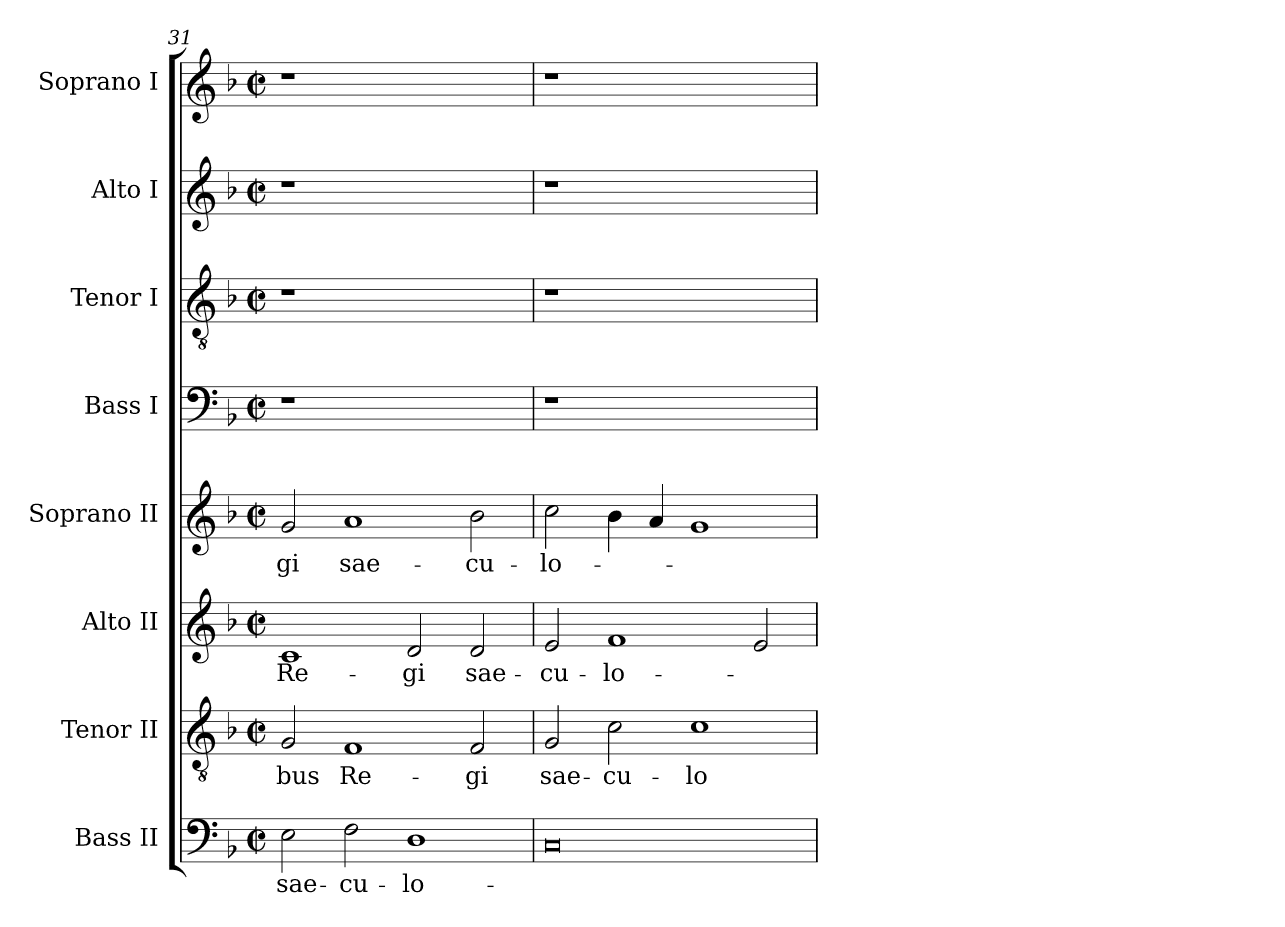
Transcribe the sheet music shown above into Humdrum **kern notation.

**kern	**text	**kern	**text	**kern	**text	**kern	**text	**kern	**kern	**kern	**kern
*part8	*part8	*part7	*part7	*part6	*part6	*part5	*part5	*part4	*part3	*part2	*part1
*staff8	*staff8	*staff7	*staff7	*staff6	*staff6	*staff5	*staff5	*staff4	*staff3	*staff2	*staff1
*I"Bass II	*	*I"Tenor II	*	*I"Alto II	*	*I"Soprano II	*	*I"Bass I	*I"Tenor I	*I"Alto I	*I"Soprano I
*I'B. II	*	*I'T. II	*	*I'A. II	*	*	*	*I'B. I	*I'T. I	*I'A. I	*
*clefF4	*	*clefGv2	*	*clefG2	*	*clefG2	*	*clefF4	*clefGv2	*clefG2	*clefG2
*	*	*ITrd7c12	*	*	*	*	*	*	*ITrd7c12	*	*
*k[b-]	*	*k[b-]	*	*k[b-]	*	*k[b-]	*	*k[b-]	*k[b-]	*k[b-]	*k[b-]
*F:	*	*F:	*	*F:	*	*F:	*	*F:	*F:	*F:	*F:
*M2/2	*	*M2/2	*	*M2/2	*	*M2/2	*	*M2/2	*M2/2	*M2/2	*M2/2
*met(c|)	*	*met(c|)	*	*met(c|)	*	*met(c|)	*	*met(c|)	*met(c|)	*met(c|)	*met(c|)
=31	=31	=31	=31	=31	=31	=31	=31	=31	=31	=31	=31
!	!LO:LY:b:color=#000000	!	!	!	!	!	!	!	!	!	!
!	!	!	!LO:LY:b:color=#000000	!	!	!	!	!	!	!	!
!	!	!	!	!	!LO:LY:b:color=#000000	!	!	!	!	!	!
!	!	!	!	!	!	!	!LO:LY:b:color=#000000	!LO:N:vis=1	!LO:N:vis=1	!LO:N:vis=1	!LO:N:vis=1
2Ei\	sae-	2GGi/	-bus	1ci	Re-	2gi/	-gi	1r	1r	1r	1r
!	!LO:LY:b:color=#000000	!	!	!	!	!	!	!	!	!	!
!	!	!	!LO:LY:b:color=#000000	!	!	!	!	!	!	!	!
!	!	!	!	!	!	!	!LO:LY:b:color=#000000	!	!	!	!
2Fi\	-cu-	1FFi	Re-	.	.	1ai	sae-	.	.	.	.
!	!LO:LY:b:color=#000000	!	!	!	!	!	!	!	!	!	!
!	!	!	!	!	!LO:LY:b:color=#000000	!	!	!	!	!	!
1Di	-lo-	.	.	2di/	-gi	.	.	1ryy	1ryy	1ryy	1ryy
!	!	!	!LO:LY:b:color=#000000	!	!	!	!	!	!	!	!
!	!	!	!	!	!LO:LY:b:color=#000000	!	!	!	!	!	!
!	!	!	!	!	!	!	!LO:LY:b:color=#000000	!	!	!	!
.	.	2FFi/	-gi	2di/	sae-	2b-i\	-cu-	.	.	.	.
=32	=32	=32	=32	=32	=32	=32	=32	=32	=32	=32	=32
!	!	!	!LO:LY:b:color=#000000	!	!	!	!	!	!	!	!
!	!	!	!	!	!LO:LY:b:color=#000000	!	!	!	!	!	!
!	!	!	!	!	!	!	!LO:LY:b:color=#000000	!LO:N:vis=1	!LO:N:vis=1	!LO:N:vis=1	!LO:N:vis=1
0Ci	.	2GGi/	sae-	2ei/	-cu-	2cci\	-lo-	1r	1r	1r	1r
!	!	!	!LO:LY:b:color=#000000	!	!	!	!	!	!	!	!
!	!	!	!	!	!LO:LY:b:color=#000000	!	!	!	!	!	!
.	.	2Ci\	-cu-	1fi	-lo-	4b-i\	.	.	.	.	.
.	.	.	.	.	.	4ai/	.	.	.	.	.
!	!	!	!LO:LY:b:color=#000000	!	!	!	!	!	!	!	!
.	.	1Ci	-lo-	.	.	1gi	.	1ryy	1ryy	1ryy	1ryy
.	.	.	.	2ei/	.	.	.	.	.	.	.
=	=	=	=	=	=	=	=	=	=	=	=
*-	*-	*-	*-	*-	*-	*-	*-	*-	*-	*-	*-
